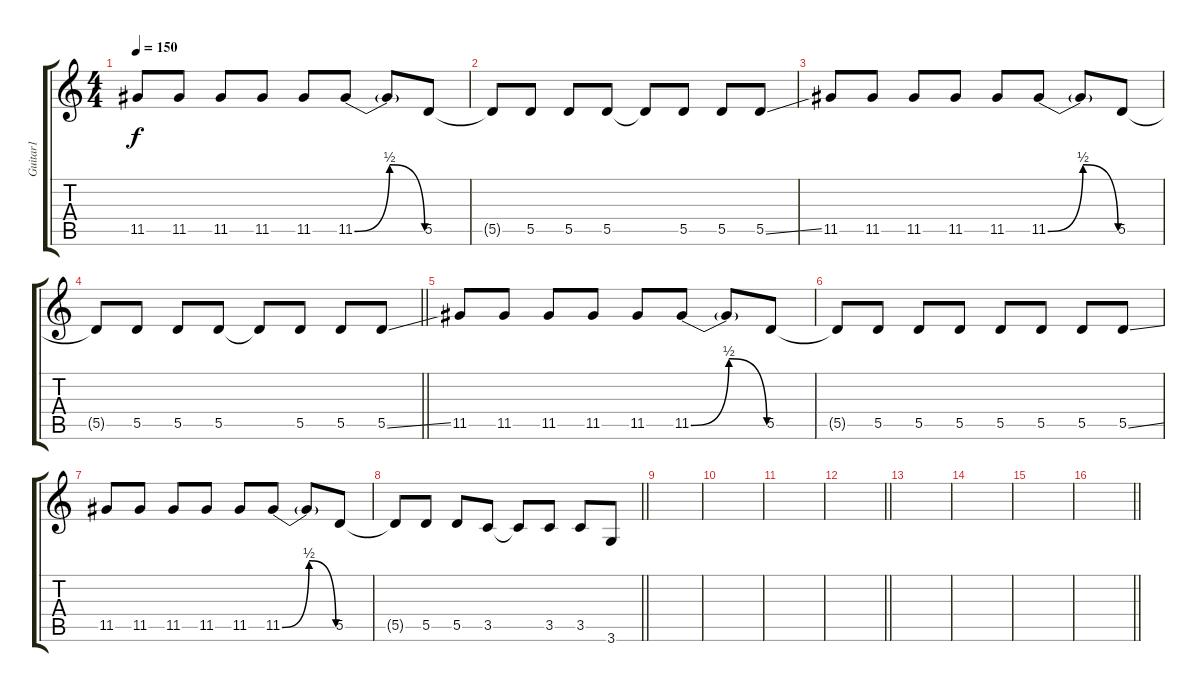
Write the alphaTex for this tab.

\track ("Guitar1" "Guitar1") {instrument distortionguitar}
\staff {score tabs}
\tuning (E4 B3 G3 D3 A2 E2) {hide}
\ts (4 4)
\tempo 150
\clef g2
\ks c
11.5.8{dy f instrument distortionguitar} 11.5.8 11.5.8 11.5.8 11.5.8 11.5{be (bendrelease 0 0 15 2 45 2 60 0)}.8 11.5{t}.8 5.5.8 |
5.5{t}.8 5.5.8 5.5.8 5.5.8 5.5{t}.8 5.5.8 5.5.8 5.5{ss}.8 |
11.5.8 11.5.8 11.5.8 11.5.8 11.5.8 11.5{be (bendrelease 0 0 15 2 45 2 60 0)}.8 11.5{t}.8 5.5.8 |
\barLineRight lightlight
5.5{t}.8 5.5.8 5.5.8 5.5.8 5.5{t}.8 5.5.8 5.5.8 5.5{ss}.8 |
11.5.8 11.5.8 11.5.8 11.5.8 11.5.8 11.5{be (bendrelease 0 0 15 2 45 2 60 0)}.8 11.5{t}.8 5.5.8 |
5.5{t}.8 5.5.8 5.5.8 5.5.8 5.5.8 5.5.8 5.5.8 5.5{ss}.8 |
11.5.8 11.5.8 11.5.8 11.5.8 11.5.8 11.5{be (bendrelease 0 0 15 2 45 2 60 0)}.8 11.5{t}.8 5.5.8 |
\barLineRight lightlight
5.5{t}.8 5.5.8 5.5.8 3.5.8 3.5{t}.8 3.5.8 3.5.8 3.6.8 |
|
|
|
\barLineRight lightlight
|
|
|
|
\barLineRight lightlight
